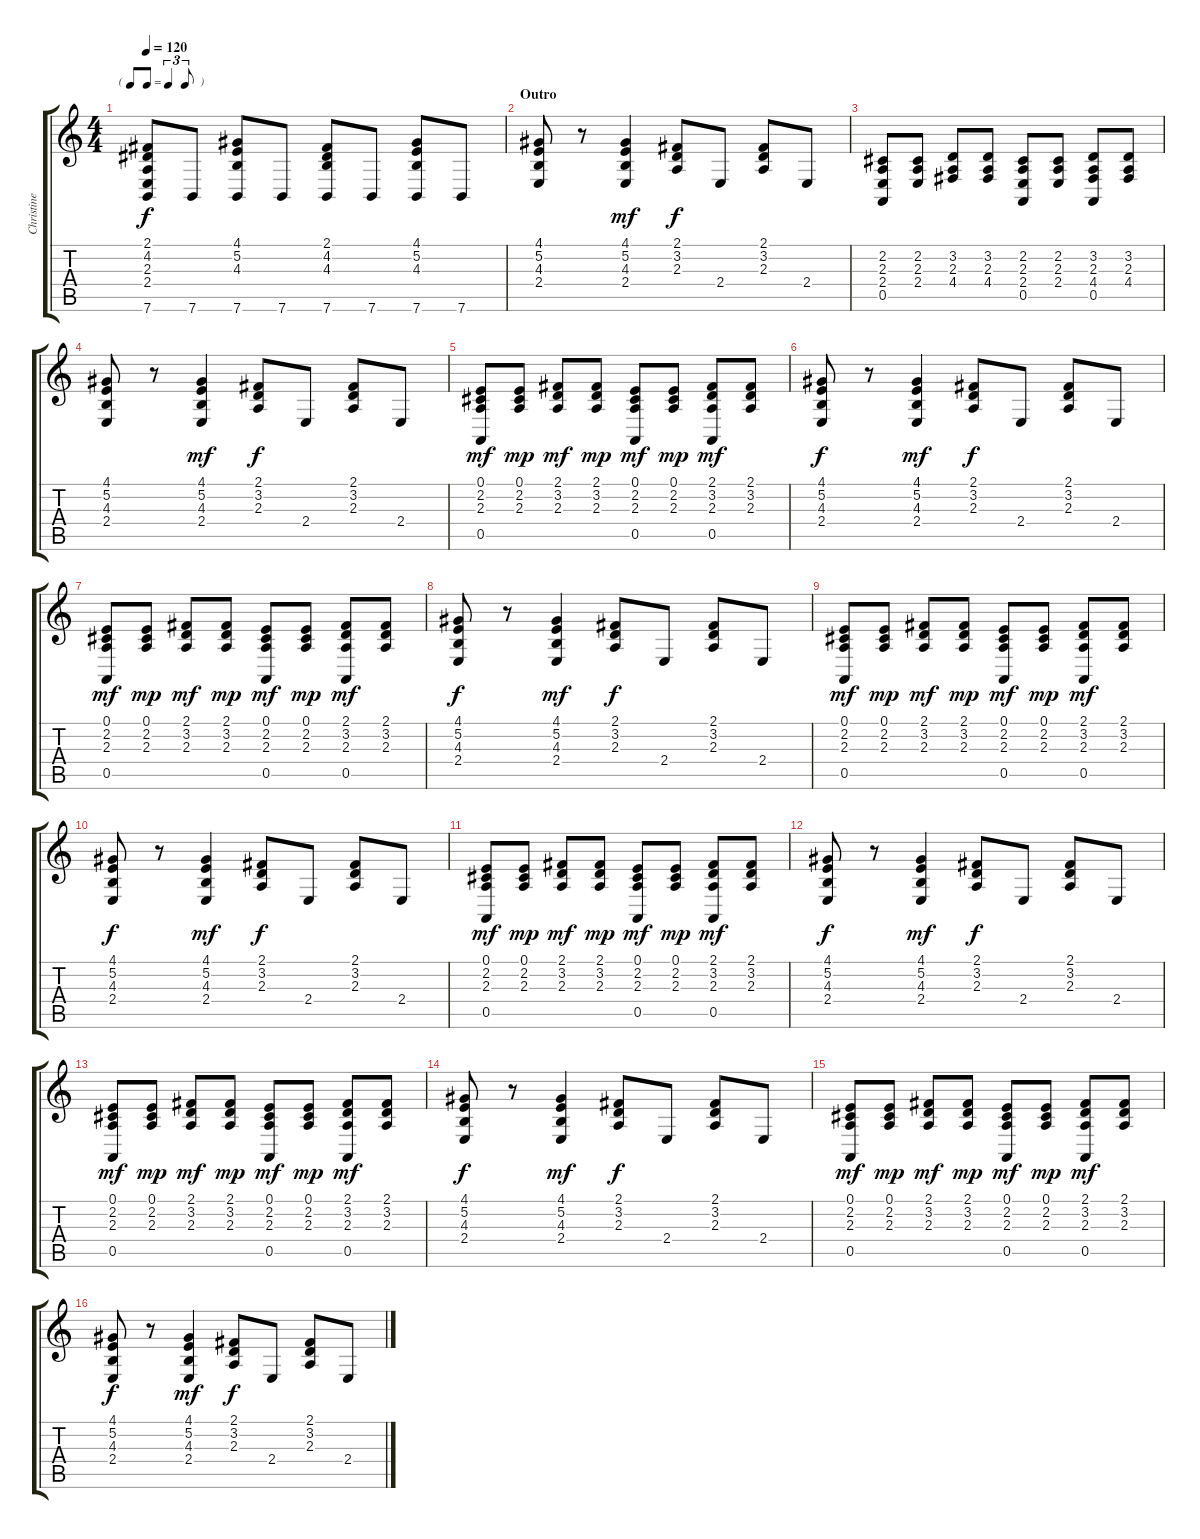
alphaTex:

\track ("Christine McVie - Piano" "Christine ") {instrument acousticgrandpiano}
\staff {score tabs}
\tuning (E4 B3 G3 D3 A2 E2) {hide}
\ts (4 4)
\tf triplet8th
\tempo 120
\clef g2
\ks c
(2.1{t} 4.2 2.3{t} 2.4{t} 7.6).8{dy f} 7.6.8 (4.1 5.2 4.3 7.6).8 7.6.8 (2.1 4.2 4.3 7.6).8 7.6.8 (4.1 5.2 4.3 7.6).8 7.6.8 |
\section ("" "Outro")
(4.1 5.2 4.3 2.4).8 r.8 (4.1 5.2 4.3 2.4).4{dy mf} (2.1 3.2 2.3).8{dy f} 2.4.8 (2.1 3.2 2.3).8 2.4.8 |
(2.2 2.3 2.4 0.5).8 (2.2 2.3 2.4).8 (3.2 2.3 4.4).8 (3.2 2.3 4.4).8 (2.2 2.3 2.4 0.5).8 (2.2 2.3 2.4).8 (3.2 2.3 4.4 0.5).8 (3.2 2.3 4.4).8 |
(4.1 5.2 4.3 2.4).8 r.8 (4.1 5.2 4.3 2.4).4{dy mf} (2.1 3.2 2.3).8{dy f} 2.4.8 (2.1 3.2 2.3).8 2.4.8 |
(0.1 2.2 2.3 0.5).8{dy mf} (0.1 2.2 2.3).8{dy mp} (2.1 3.2 2.3).8{dy mf} (2.1 3.2 2.3).8{dy mp} (0.1 2.2 2.3 0.5).8{dy mf} (0.1 2.2 2.3).8{dy mp} (2.1 3.2 2.3 0.5).8{dy mf} (2.1 3.2 2.3).8 |
(4.1 5.2 4.3 2.4).8{dy f} r.8 (4.1 5.2 4.3 2.4).4{dy mf} (2.1 3.2 2.3).8{dy f} 2.4.8 (2.1 3.2 2.3).8 2.4.8 |
(0.1 2.2 2.3 0.5).8{dy mf} (0.1 2.2 2.3).8{dy mp} (2.1 3.2 2.3).8{dy mf} (2.1 3.2 2.3).8{dy mp} (0.1 2.2 2.3 0.5).8{dy mf} (0.1 2.2 2.3).8{dy mp} (2.1 3.2 2.3 0.5).8{dy mf} (2.1 3.2 2.3).8 |
(4.1 5.2 4.3 2.4).8{dy f} r.8 (4.1 5.2 4.3 2.4).4{dy mf} (2.1 3.2 2.3).8{dy f} 2.4.8 (2.1 3.2 2.3).8 2.4.8 |
(0.1 2.2 2.3 0.5).8{dy mf} (0.1 2.2 2.3).8{dy mp} (2.1 3.2 2.3).8{dy mf} (2.1 3.2 2.3).8{dy mp} (0.1 2.2 2.3 0.5).8{dy mf} (0.1 2.2 2.3).8{dy mp} (2.1 3.2 2.3 0.5).8{dy mf} (2.1 3.2 2.3).8 |
(4.1 5.2 4.3 2.4).8{dy f} r.8 (4.1 5.2 4.3 2.4).4{dy mf} (2.1 3.2 2.3).8{dy f} 2.4.8 (2.1 3.2 2.3).8 2.4.8 |
(0.1 2.2 2.3 0.5).8{dy mf} (0.1 2.2 2.3).8{dy mp} (2.1 3.2 2.3).8{dy mf} (2.1 3.2 2.3).8{dy mp} (0.1 2.2 2.3 0.5).8{dy mf} (0.1 2.2 2.3).8{dy mp} (2.1 3.2 2.3 0.5).8{dy mf} (2.1 3.2 2.3).8 |
(4.1 5.2 4.3 2.4).8{dy f} r.8 (4.1 5.2 4.3 2.4).4{dy mf} (2.1 3.2 2.3).8{dy f} 2.4.8 (2.1 3.2 2.3).8 2.4.8 |
(0.1 2.2 2.3 0.5).8{dy mf} (0.1 2.2 2.3).8{dy mp} (2.1 3.2 2.3).8{dy mf} (2.1 3.2 2.3).8{dy mp} (0.1 2.2 2.3 0.5).8{dy mf} (0.1 2.2 2.3).8{dy mp} (2.1 3.2 2.3 0.5).8{dy mf} (2.1 3.2 2.3).8 |
(4.1 5.2 4.3 2.4).8{dy f} r.8 (4.1 5.2 4.3 2.4).4{dy mf} (2.1 3.2 2.3).8{dy f} 2.4.8 (2.1 3.2 2.3).8 2.4.8 |
(0.1 2.2 2.3 0.5).8{dy mf} (0.1 2.2 2.3).8{dy mp} (2.1 3.2 2.3).8{dy mf} (2.1 3.2 2.3).8{dy mp} (0.1 2.2 2.3 0.5).8{dy mf} (0.1 2.2 2.3).8{dy mp} (2.1 3.2 2.3 0.5).8{dy mf} (2.1 3.2 2.3).8 |
(4.1 5.2 4.3 2.4).8{dy f} r.8 (4.1 5.2 4.3 2.4).4{dy mf} (2.1 3.2 2.3).8{dy f} 2.4.8 (2.1 3.2 2.3).8 2.4.8
